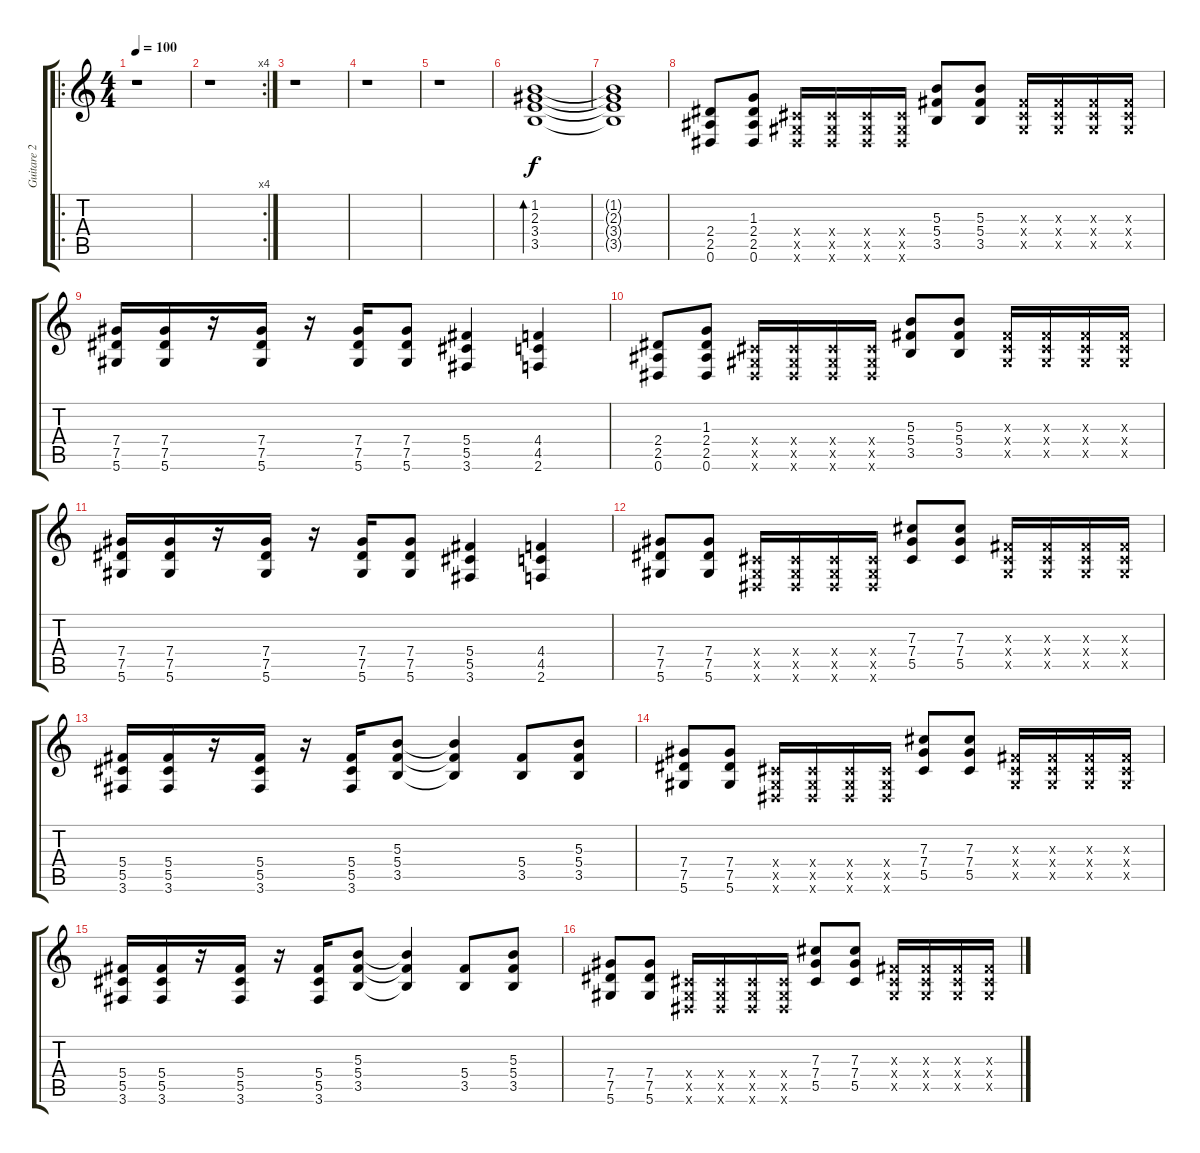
\track ("Guitare 2" "Guitare 2") {instrument distortionguitar}
\staff {score tabs}
\tuning (Eb4 Bb3 Gb3 Db3 Ab2 Eb2) {hide}
\ro
\ts (4 4)
\tempo 100
\clef g2
\ks c
r.1{dy f instrument distortionguitar} |
\rc 4
r.1 |
r.1 |
r.1 |
r.1 |
(1.2 2.3 3.4 3.5).1{bd 60} |
(1.2{t} 2.3{t} 3.4{t} 3.5{t}).1 |
(2.4 2.5 0.6).8 (1.3 2.4 2.5 0.6).8 (0.4{x} 0.5{x} 0.6{x}).16 (0.4{x} 0.5{x} 0.6{x}).16 (0.4{x} 0.5{x} 0.6{x}).16 (0.4{x} 0.5{x} 0.6{x}).16 (5.3 5.4 3.5).8 (5.3 5.4 3.5).8 (0.3{x} 0.4{x} 0.5{x}).16 (0.3{x} 0.4{x} 0.5{x}).16 (0.3{x} 0.4{x} 0.5{x}).16 (0.3{x} 0.4{x} 0.5{x}).16 |
(7.4 7.5 5.6).16 (7.4 7.5 5.6).16 r.16 (7.4 7.5 5.6).16 r.16 (7.4 7.5 5.6).16 (7.4 7.5 5.6).8 (5.4 5.5 3.6).4 (4.4 4.5 2.6).4 |
(2.4 2.5 0.6).8 (1.3 2.4 2.5 0.6).8 (0.4{x} 0.5{x} 0.6{x}).16 (0.4{x} 0.5{x} 0.6{x}).16 (0.4{x} 0.5{x} 0.6{x}).16 (0.4{x} 0.5{x} 0.6{x}).16 (5.3 5.4 3.5).8 (5.3 5.4 3.5).8 (0.3{x} 0.4{x} 0.5{x}).16 (0.3{x} 0.4{x} 0.5{x}).16 (0.3{x} 0.4{x} 0.5{x}).16 (0.3{x} 0.4{x} 0.5{x}).16 |
(7.4 7.5 5.6).16 (7.4 7.5 5.6).16 r.16 (7.4 7.5 5.6).16 r.16 (7.4 7.5 5.6).16 (7.4 7.5 5.6).8 (5.4 5.5 3.6).4 (4.4 4.5 2.6).4 |
(7.4 7.5 5.6).8 (7.4 7.5 5.6).8 (0.4{x} 0.5{x} 0.6{x}).16 (0.4{x} 0.5{x} 0.6{x}).16 (0.4{x} 0.5{x} 0.6{x}).16 (0.4{x} 0.5{x} 0.6{x}).16 (7.3 7.4 5.5).8 (7.3 7.4 5.5).8 (0.3{x} 0.4{x} 0.5{x}).16 (0.3{x} 0.4{x} 0.5{x}).16 (0.3{x} 0.4{x} 0.5{x}).16 (0.3{x} 0.4{x} 0.5{x}).16 |
(5.4 5.5 3.6).16 (5.4 5.5 3.6).16 r.16 (5.4 5.5 3.6).16 r.16 (5.4 5.5 3.6).16 (5.3 5.4 3.5).8 (5.3{t} 5.4{t} 3.5{t}).4 (5.4 3.5).8 (5.3 5.4 3.5).8 |
(7.4 7.5 5.6).8 (7.4 7.5 5.6).8 (0.4{x} 0.5{x} 0.6{x}).16 (0.4{x} 0.5{x} 0.6{x}).16 (0.4{x} 0.5{x} 0.6{x}).16 (0.4{x} 0.5{x} 0.6{x}).16 (7.3 7.4 5.5).8 (7.3 7.4 5.5).8 (0.3{x} 0.4{x} 0.5{x}).16 (0.3{x} 0.4{x} 0.5{x}).16 (0.3{x} 0.4{x} 0.5{x}).16 (0.3{x} 0.4{x} 0.5{x}).16 |
(5.4 5.5 3.6).16 (5.4 5.5 3.6).16 r.16 (5.4 5.5 3.6).16 r.16 (5.4 5.5 3.6).16 (5.3 5.4 3.5).8 (5.3{t} 5.4{t} 3.5{t}).4 (5.4 3.5).8 (5.3 5.4 3.5).8 |
(7.4 7.5 5.6).8 (7.4 7.5 5.6).8 (0.4{x} 0.5{x} 0.6{x}).16 (0.4{x} 0.5{x} 0.6{x}).16 (0.4{x} 0.5{x} 0.6{x}).16 (0.4{x} 0.5{x} 0.6{x}).16 (7.3 7.4 5.5).8 (7.3 7.4 5.5).8 (0.3{x} 0.4{x} 0.5{x}).16 (0.3{x} 0.4{x} 0.5{x}).16 (0.3{x} 0.4{x} 0.5{x}).16 (0.3{x} 0.4{x} 0.5{x}).16
